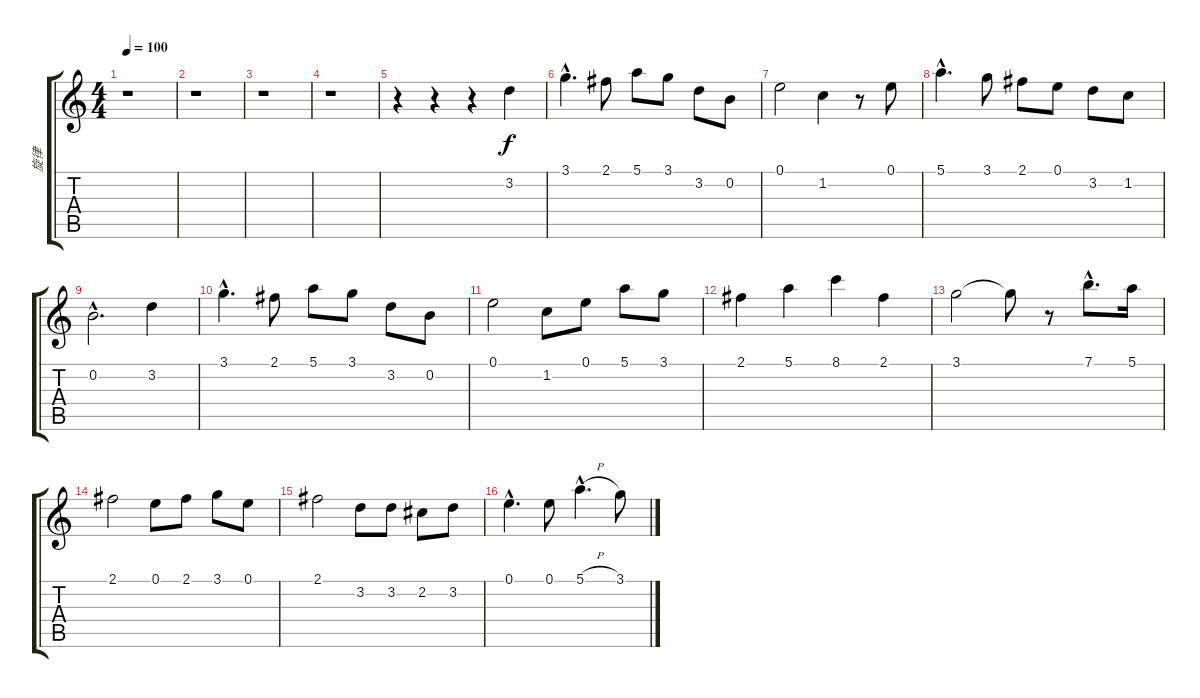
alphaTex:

\track ("旋律" "旋律") {instrument distortionguitar}
\staff {score tabs}
\tuning (E4 B3 G3 D3 A2 E2) {hide}
\ts (4 4)
\tempo 100
\clef g2
\ks c
r.1{dy f instrument distortionguitar} |
r.1 |
r.1 |
r.1 |
r.4 r.4 r.4 3.2.4 |
3.1{hac}.4{d} 2.1.8 5.1.8 3.1.8 3.2.8 0.2.8 |
0.1.2 1.2.4 r.8 0.1.8 |
5.1{hac}.4{d} 3.1.8 2.1.8 0.1.8 3.2.8 1.2.8 |
0.2{hac}.2{d} 3.2.4 |
3.1{hac}.4{d} 2.1.8 5.1.8 3.1.8 3.2.8 0.2.8 |
0.1.2 1.2.8 0.1.8 5.1.8 3.1.8 |
2.1.4 5.1.4 8.1.4 2.1.4 |
3.1.2 3.1{t}.8 r.8 7.1{hac}.8{d} 5.1.16 |
2.1.2 0.1.8 2.1.8 3.1.8 0.1.8 |
2.1.2 3.2.8 3.2.8 2.2.8 3.2.8 |
0.1{hac}.4{d} 0.1.8 5.1{h hac}.4{d} 3.1.8
